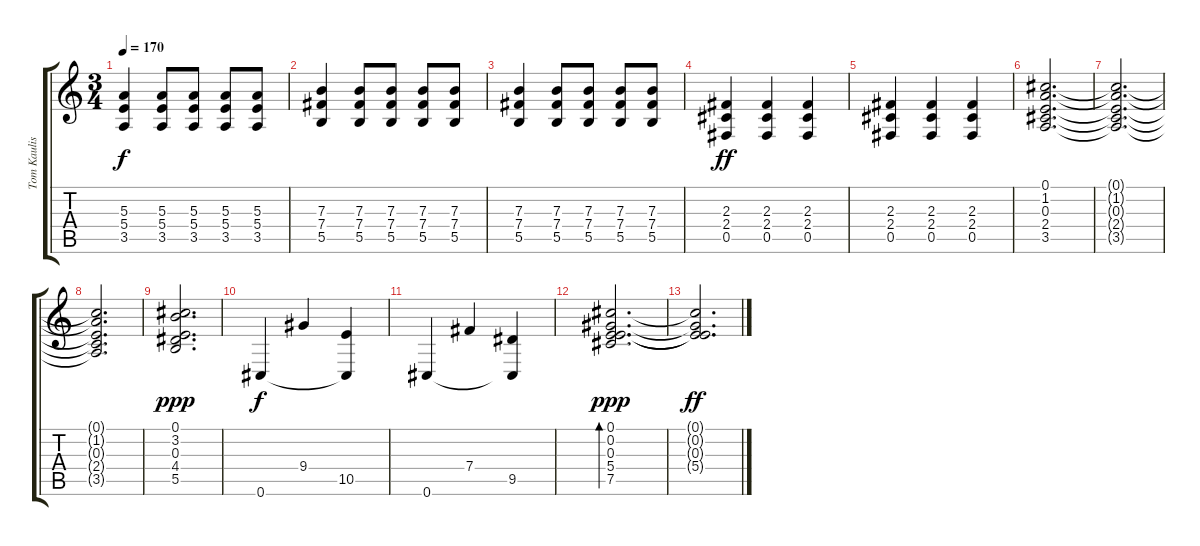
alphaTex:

\track ("Tom Kaulist [ guitare ]" "Tom Kaulis") {instrument electricguitarclean}
\staff {score tabs}
\tuning (Db4 Ab3 E3 B2 Gb2 Db2) {hide}
\ts (3 4)
\tempo 170
\clef g2
\ks c
(5.3 5.4 3.5).4{dy f} (5.3 5.4 3.5).8 (5.3 5.4 3.5).8 (5.3 5.4 3.5).8 (5.3 5.4 3.5).8 |
(7.3 7.4 5.5).4 (7.3 7.4 5.5).8 (7.3 7.4 5.5).8 (7.3 7.4 5.5).8 (7.3 7.4 5.5).8 |
(7.3 7.4 5.5).4 (7.3 7.4 5.5).8 (7.3 7.4 5.5).8 (7.3 7.4 5.5).8 (7.3 7.4 5.5).8 |
(2.3 2.4 0.5).4{dy ff} (2.3 2.4 0.5).4 (2.3 2.4 0.5).4 |
(2.3 2.4 0.5).4 (2.3 2.4 0.5).4 (2.3 2.4 0.5).4 |
(0.1 1.2 0.3 2.4 3.5).2{d} |
(0.1{t} 1.2{t} 0.3{t} 2.4{t} 3.5{t}).2{d} |
(0.1{t} 1.2{t} 0.3{t} 2.4{t} 3.5{t}).2{d} |
(0.1 3.2 0.3 4.4 5.5).2{d dy ppp volume 14 instrument electricguitarclean} |
0.6.4{dy f} 9.4.4 (10.5 0.6{t}).4 |
0.6.4 7.4.4 (9.5 0.6{t}).4 |
(0.1 0.2 0.3 5.4 7.5).2{d bd 60 dy ppp} |
(0.1{t} 0.2{t} 0.3{t} 5.4{t}).2{d dy ff}
